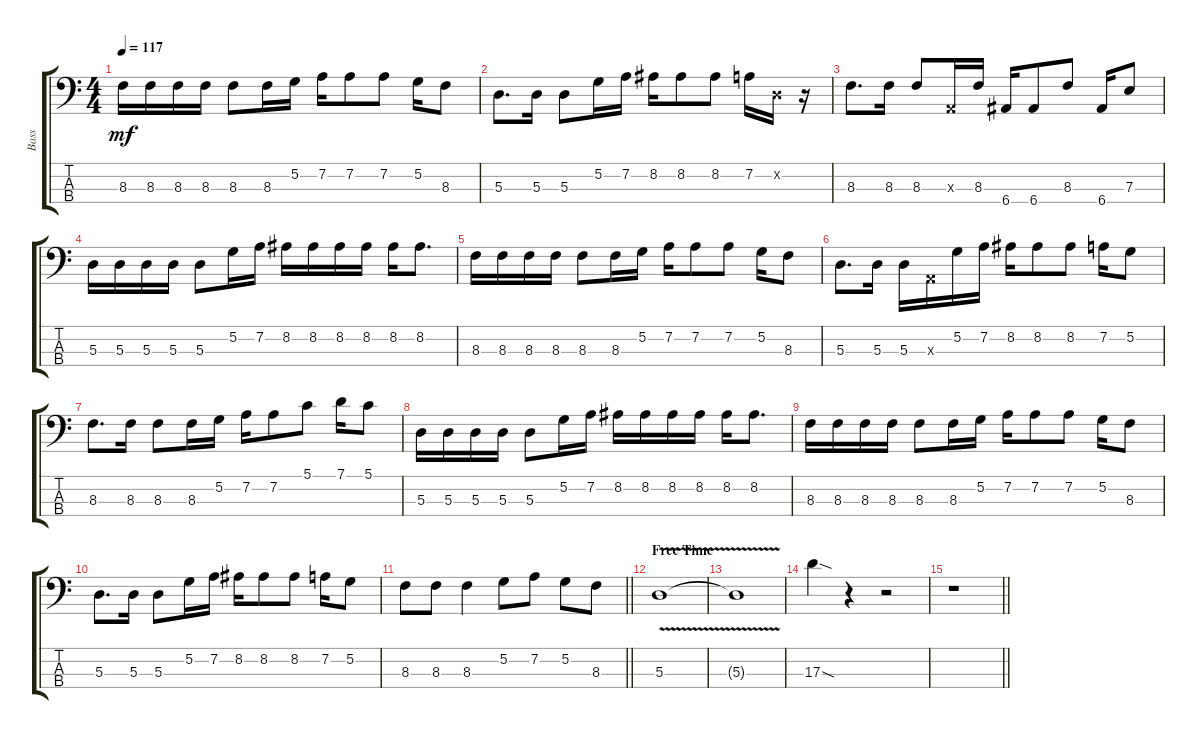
\track ("Bass" "Bass") {instrument slapbass1}
\staff {score tabs}
\tuning (G2 D2 A1 E1) {hide}
\ts (4 4)
\tempo 117
\clef f4
\ks c
8.3.16{dy mf} 8.3.16 8.3.16 8.3.16 8.3.8 8.3.16 5.2.16 7.2.16 7.2.8 7.2.8 5.2.16 8.3.8 |
5.3.8{d} 5.3.16 5.3.8 5.2.16 7.2.16 8.2.16 8.2.8 8.2.8 7.2.16 0.2{x}.16 r.16 |
8.3.8{d} 8.3.16 8.3.8 0.3{x}.16 8.3.16 6.4.16 6.4.8 8.3.8 6.4.16 7.3.8 |
5.3.16 5.3.16 5.3.16 5.3.16 5.3.8 5.2.16 7.2.16 8.2.16 8.2.16 8.2.16 8.2.16 8.2.16 8.2.8{d} |
8.3.16 8.3.16 8.3.16 8.3.16 8.3.8 8.3.16 5.2.16 7.2.16 7.2.8 7.2.8 5.2.16 8.3.8 |
5.3.8{d} 5.3.16 5.3.16 0.3{x}.16 5.2.16 7.2.16 8.2.16 8.2.8 8.2.8 7.2.16 5.2.8 |
8.3.8{d} 8.3.16 8.3.8 8.3.16 5.2.16 7.2.16 7.2.8 5.1.8 7.1.16 5.1.8 |
5.3.16 5.3.16 5.3.16 5.3.16 5.3.8 5.2.16 7.2.16 8.2.16 8.2.16 8.2.16 8.2.16 8.2.16 8.2.8{d} |
8.3.16 8.3.16 8.3.16 8.3.16 8.3.8 8.3.16 5.2.16 7.2.16 7.2.8 7.2.8 5.2.16 8.3.8 |
5.3.8{d} 5.3.16 5.3.8 5.2.16 7.2.16 8.2.16 8.2.8 8.2.8 7.2.16 5.2.8 |
\barLineRight lightlight
8.3.8 8.3.8 8.3.4 5.2.8 7.2.8 5.2.8 8.3.8 |
\section ("" "Free Time")
5.3{v}.1 |
5.3{t}.1 |
17.3{sod}.4 r.4 r.2 |
\barLineRight lightlight
r.1
